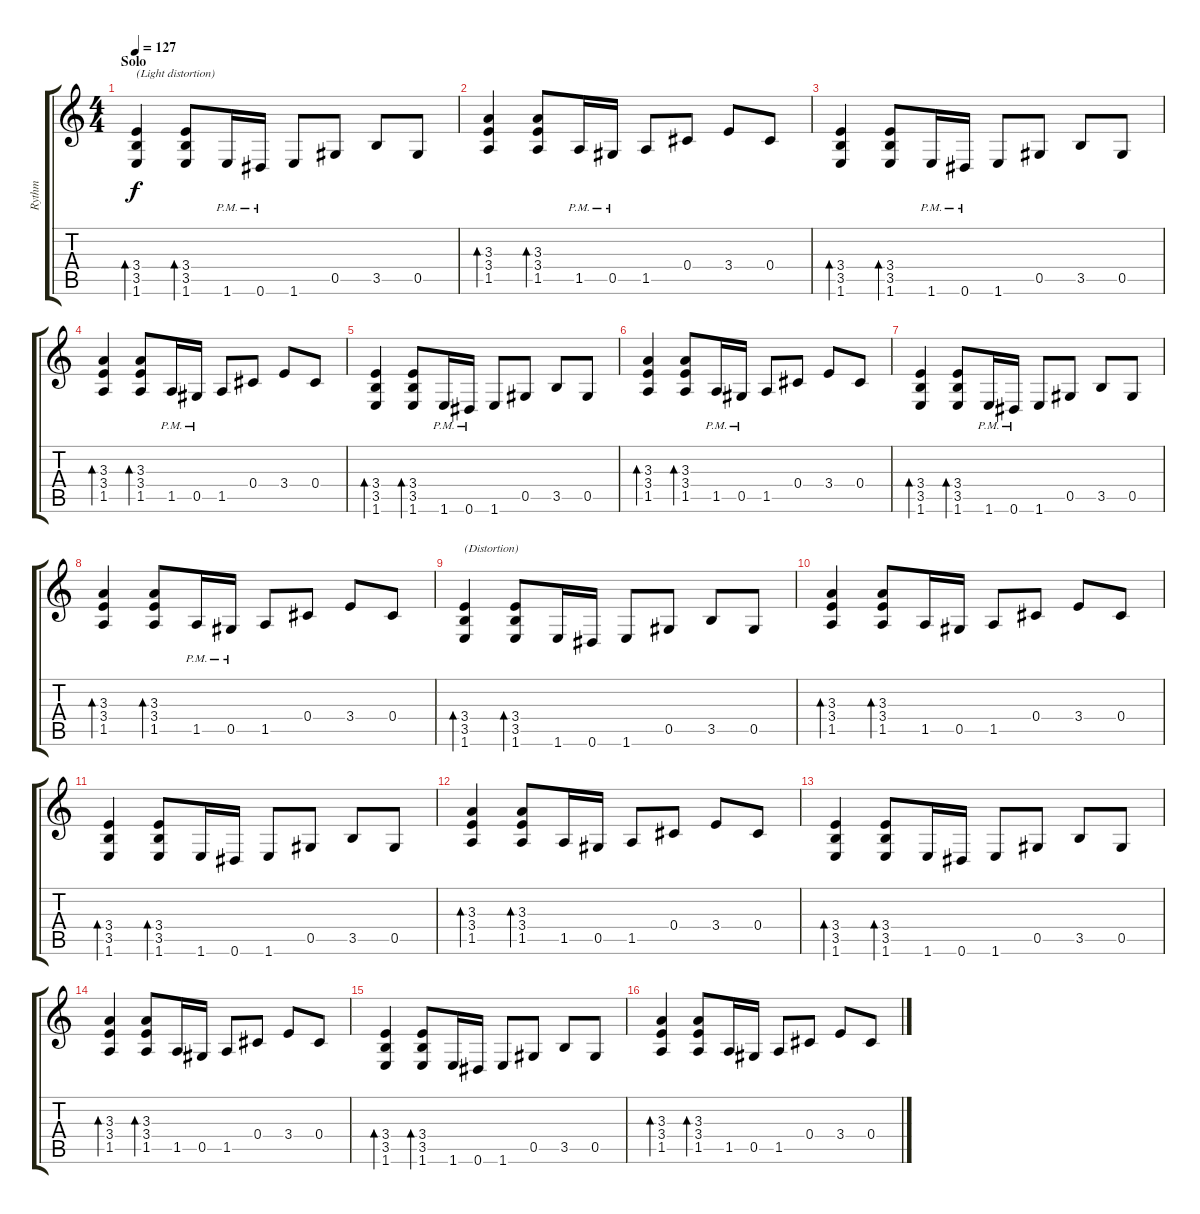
\track ("Rythm" "Rythm") {instrument electricguitarclean}
\staff {score tabs}
\tuning (Eb4 Bb3 Gb3 Db3 Ab2 Eb2) {hide}
\ts (4 4)
\section ("" "Solo")
\tempo 127
\clef g2
\ks c
(3.4 3.5 1.6).4{bd 120 txt "(Light distortion)" dy f volume 10 instrument electricguitarclean} (3.4 3.5 1.6).8{bd 120} 1.6{pm}.16 0.6{pm}.16 1.6.8 0.5.8 3.5.8 0.5.8 |
(3.3 3.4 1.5).4{bd 120} (3.3 3.4 1.5).8{bd 120} 1.5{pm}.16 0.5{pm}.16 1.5.8 0.4.8 3.4.8 0.4.8 |
(3.4 3.5 1.6).4{bd 120} (3.4 3.5 1.6).8{bd 120} 1.6{pm}.16 0.6{pm}.16 1.6.8 0.5.8 3.5.8 0.5.8 |
(3.3 3.4 1.5).4{bd 120} (3.3 3.4 1.5).8{bd 120} 1.5{pm}.16 0.5{pm}.16 1.5.8 0.4.8 3.4.8 0.4.8 |
(3.4 3.5 1.6).4{bd 120} (3.4 3.5 1.6).8{bd 120} 1.6{pm}.16 0.6{pm}.16 1.6.8 0.5.8 3.5.8 0.5.8 |
(3.3 3.4 1.5).4{bd 120} (3.3 3.4 1.5).8{bd 120} 1.5{pm}.16 0.5{pm}.16 1.5.8 0.4.8 3.4.8 0.4.8 |
(3.4 3.5 1.6).4{bd 120} (3.4 3.5 1.6).8{bd 120} 1.6{pm}.16 0.6{pm}.16 1.6.8 0.5.8 3.5.8 0.5.8 |
(3.3 3.4 1.5).4{bd 120} (3.3 3.4 1.5).8{bd 120} 1.5{pm}.16 0.5{pm}.16 1.5.8 0.4.8 3.4.8 0.4.8 |
\section ("" "")
(3.4 3.5 1.6).4{bd 120 txt "(Distortion)" volume 13 instrument distortionguitar} (3.4 3.5 1.6).8{bd 120} 1.6.16 0.6.16 1.6.8 0.5.8 3.5.8 0.5.8 |
(3.3 3.4 1.5).4{bd 120} (3.3 3.4 1.5).8{bd 120} 1.5.16 0.5.16 1.5.8 0.4.8 3.4.8 0.4.8 |
(3.4 3.5 1.6).4{bd 120} (3.4 3.5 1.6).8{bd 120} 1.6.16 0.6.16 1.6.8 0.5.8 3.5.8 0.5.8 |
(3.3 3.4 1.5).4{bd 120} (3.3 3.4 1.5).8{bd 120} 1.5.16 0.5.16 1.5.8 0.4.8 3.4.8 0.4.8 |
(3.4 3.5 1.6).4{bd 120} (3.4 3.5 1.6).8{bd 120} 1.6.16 0.6.16 1.6.8 0.5.8 3.5.8 0.5.8 |
(3.3 3.4 1.5).4{bd 120} (3.3 3.4 1.5).8{bd 120} 1.5.16 0.5.16 1.5.8 0.4.8 3.4.8 0.4.8 |
(3.4 3.5 1.6).4{bd 120} (3.4 3.5 1.6).8{bd 120} 1.6.16 0.6.16 1.6.8 0.5.8 3.5.8 0.5.8 |
(3.3 3.4 1.5).4{bd 120} (3.3 3.4 1.5).8{bd 120} 1.5.16 0.5.16 1.5.8 0.4.8 3.4.8 0.4.8
